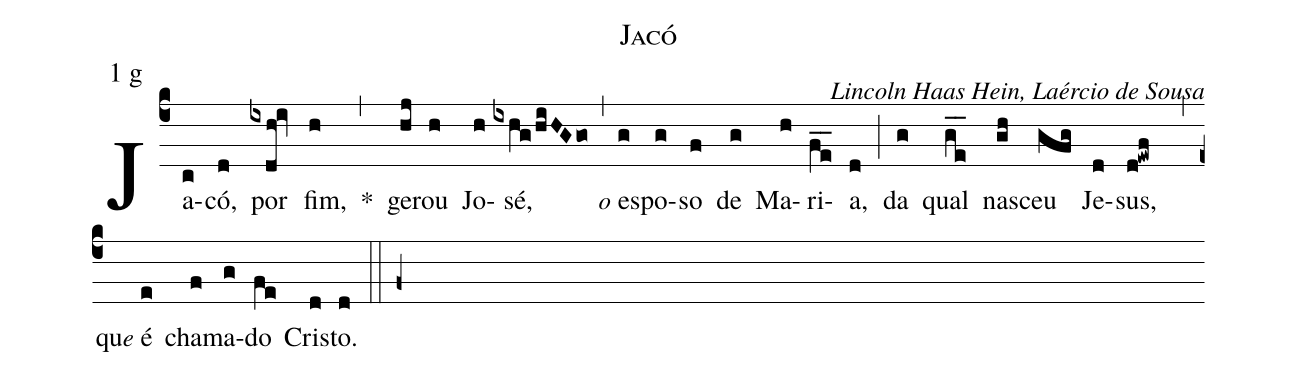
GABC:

name: Jacó;
mode: 1;
mode-differentia: g;
commentary: Lincoln Haas Hein, Laércio de Sousa;
%%
(c4)

Ja(c)có,(d) por(ixdh!iv) fim,(h) *(,) ge(hj)rou(h) Jo(h)sé,(ixhg/hiHGgo) (,) <e>o</e> es(g)po(g)so(f) de(g) Ma(h)ri(fe__)a,(d) (;) da(g) qual(ge__) nas(gh)ceu(gfg) Je(d)sus,(d!ewf) (,) qu<e>e</e> é(e) cha(f)ma(g)do(fe) Cris(d)to.(d) (::f+)
